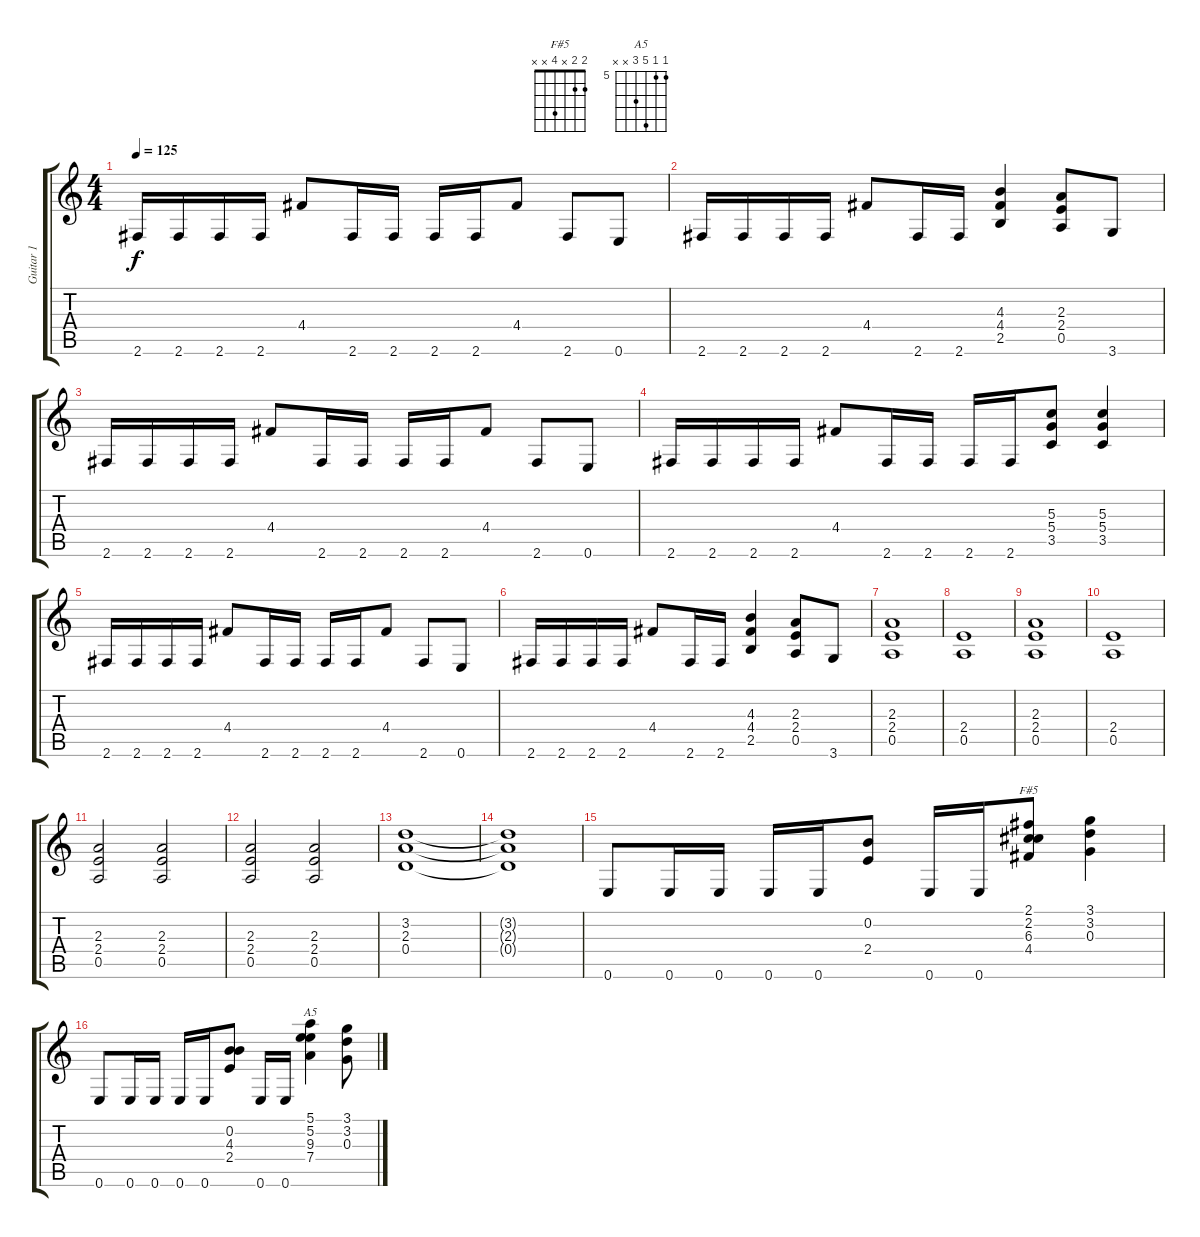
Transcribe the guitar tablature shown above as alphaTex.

\track ("Guitar 1" "Guitar 1") {instrument distortionguitar}
\staff {score tabs}
\tuning (E4 B3 G3 D3 A2 E2) {hide}
\chord ("F#5" 2 2 x 4 x x)
\chord ("A5" 5 5 9 7 x x) {firstfret 5}
\ts (4 4)
\tempo 125
\clef g2
\ks c
2.6.16{dy f} 2.6.16 2.6.16 2.6.16 4.4.8 2.6.16 2.6.16 2.6.16 2.6.16 4.4.8 2.6.8 0.6.8 |
2.6.16 2.6.16 2.6.16 2.6.16 4.4.8 2.6.16 2.6.16 (4.3 4.4 2.5).4 (2.3 2.4 0.5).8 3.6.8 |
2.6.16 2.6.16 2.6.16 2.6.16 4.4.8 2.6.16 2.6.16 2.6.16 2.6.16 4.4.8 2.6.8 0.6.8 |
2.6.16 2.6.16 2.6.16 2.6.16 4.4.8 2.6.16 2.6.16 2.6.16 2.6.16 (5.3 5.4 3.5).8 (5.3 5.4 3.5).4 |
2.6.16 2.6.16 2.6.16 2.6.16 4.4.8 2.6.16 2.6.16 2.6.16 2.6.16 4.4.8 2.6.8 0.6.8 |
2.6.16 2.6.16 2.6.16 2.6.16 4.4.8 2.6.16 2.6.16 (4.3 4.4 2.5).4 (2.3 2.4 0.5).8 3.6.8 |
(2.3 2.4 0.5).1 |
(2.4 0.5).1 |
(2.3 2.4 0.5).1 |
(2.4 0.5).1 |
(2.3 2.4 0.5).2 (2.3 2.4 0.5).2 |
(2.3 2.4 0.5).2 (2.3 2.4 0.5).2 |
(3.2 2.3 0.4).1 |
(3.2{t} 2.3{t} 0.4{t}).1 |
0.6.8 0.6.16 0.6.16 0.6.16 0.6.16 (0.2 2.4).8 0.6.16 0.6.16 (2.1 2.2 6.3 4.4).8{ch "F#5"} (3.1 3.2 0.3).4 |
0.6.8 0.6.16 0.6.16 0.6.16 0.6.16 (0.2 4.3 2.4).8 0.6.16 0.6.16 (5.1 5.2 9.3 7.4).4{ch "A5"} (3.1 3.2 0.3).8
